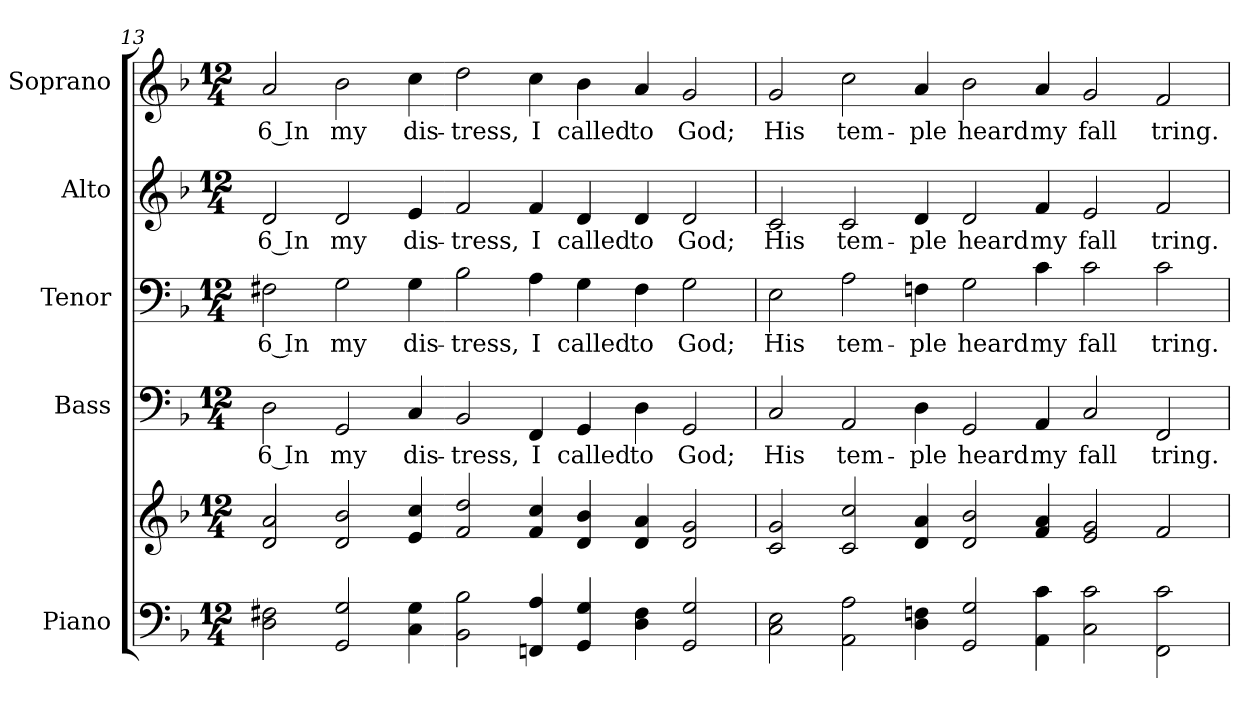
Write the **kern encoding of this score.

**kern	**kern	**kern	**text	**kern	**text	**kern	**text	**kern	**text
*part5	*part5	*part4	*part4	*part3	*part3	*part2	*part2	*part1	*part1
*staff6	*staff5	*staff4	*staff4	*staff3	*staff3	*staff2	*staff2	*staff1	*staff1
*I"Piano	*	*I"Bass	*	*I"Tenor	*	*I"Alto	*	*I"Soprano	*
*I'Pno.	*	*I'B.	*	*I'T.	*	*I'A.	*	*I'S.	*
!!LO:PB:g=z
*clefF4	*clefG2	*clefF4	*	*clefF4	*	*clefG2	*	*clefG2	*
*k[b-]	*k[b-]	*k[b-]	*	*k[b-]	*	*k[b-]	*	*k[b-]	*
*d:	*d:	*d:	*	*d:	*	*d:	*	*d:	*
*M12/4	*M12/4	*M12/4	*	*M12/4	*	*M12/4	*	*M12/4	*
=13	=13	=13	=13	=13	=13	=13	=13	=13	=13
!	!	!	!LO:LY:b:color=#000000	!	!	!	!	!	!
!	!	!	!	!	!LO:LY:b:color=#000000	!	!	!	!
!	!	!	!	!	!	!	!LO:LY:b:color=#000000	!	!
!	!	!	!	!	!	!	!	!	!LO:LY:b:color=#000000
2Di\ 2F#Xi	2di/ 2ai	2Di\	6 In	2F#Xi\	6 In	2di/	6 In	2ai/	6 In
!	!	!	!LO:LY:b:color=#000000	!	!	!	!	!	!
!	!	!	!	!	!LO:LY:b:color=#000000	!	!	!	!
!	!	!	!	!	!	!	!LO:LY:b:color=#000000	!	!
!	!	!	!	!	!	!	!	!	!LO:LY:b:color=#000000
2GGi/ 2Gi	2di/ 2b-i	2GGi/	my	2Gi\	my	2di/	my	2b-i\	my
!	!	!	!LO:LY:b:color=#000000	!	!	!	!	!	!
!	!	!	!	!	!LO:LY:b:color=#000000	!	!	!	!
!	!	!	!	!	!	!	!LO:LY:b:color=#000000	!	!
!	!	!	!	!	!	!	!	!	!LO:LY:b:color=#000000
4Ci\ 4Gi	4ei/ 4cci	4Ci/	dis-	4Gi\	dis-	4ei/	dis-	4cci\	dis-
!	!	!	!LO:LY:b:color=#000000	!	!	!	!	!	!
!	!	!	!	!	!LO:LY:b:color=#000000	!	!	!	!
!	!	!	!	!	!	!	!LO:LY:b:color=#000000	!	!
!	!	!	!	!	!	!	!	!	!LO:LY:b:color=#000000
2BB-i\ 2B-i	2fi/ 2ddi	2BB-i/	-tress,	2B-i\	-tress,	2fi/	-tress,	2ddi\	-tress,
!	!	!	!LO:LY:b:color=#000000	!	!	!	!	!	!
!	!	!	!	!	!LO:LY:b:color=#000000	!	!	!	!
!	!	!	!	!	!	!	!LO:LY:b:color=#000000	!	!
!	!	!	!	!	!	!	!	!	!LO:LY:b:color=#000000
4FFni/ 4Ai	4fi/ 4cci	4FFi/	I	4Ai\	I	4fi/	I	4cci\	I
!	!	!	!LO:LY:b:color=#000000	!	!	!	!	!	!
!	!	!	!	!	!LO:LY:b:color=#000000	!	!	!	!
!	!	!	!	!	!	!	!LO:LY:b:color=#000000	!	!
!	!	!	!	!	!	!	!	!	!LO:LY:b:color=#000000
4GGi/ 4Gi	4di/ 4b-i	4GGi/	called	4Gi\	called	4di/	called	4b-i\	called
!	!	!	!LO:LY:b:color=#000000	!	!	!	!	!	!
!	!	!	!	!	!LO:LY:b:color=#000000	!	!	!	!
!	!	!	!	!	!	!	!LO:LY:b:color=#000000	!	!
!	!	!	!	!	!	!	!	!	!LO:LY:b:color=#000000
4Di\ 4F#i	4di/ 4ai	4Di\	to	4F#i\	to	4di/	to	4ai/	to
!	!	!	!LO:LY:b:color=#000000	!	!	!	!	!	!
!	!	!	!	!	!LO:LY:b:color=#000000	!	!	!	!
!	!	!	!	!	!	!	!LO:LY:b:color=#000000	!	!
!	!	!	!	!	!	!	!	!	!LO:LY:b:color=#000000
2GGi/ 2Gi	2di/ 2gi	2GGi/	God;	2Gi\	God;	2di/	God;	2gi/	God;
=14	=14	=14	=14	=14	=14	=14	=14	=14	=14
!	!	!	!LO:LY:b:color=#000000	!	!	!	!	!	!
!	!	!	!	!	!LO:LY:b:color=#000000	!	!	!	!
!	!	!	!	!	!	!	!LO:LY:b:color=#000000	!	!
!	!	!	!	!	!	!	!	!	!LO:LY:b:color=#000000
2Ci\ 2Ei	2ci/ 2gi	2Ci/	His	2Ei\	His	2ci/	His	2gi/	His
!	!	!	!LO:LY:b:color=#000000	!	!	!	!	!	!
!	!	!	!	!	!LO:LY:b:color=#000000	!	!	!	!
!	!	!	!	!	!	!	!LO:LY:b:color=#000000	!	!
!	!	!	!	!	!	!	!	!	!LO:LY:b:color=#000000
2AAi\ 2Ai	2ci/ 2cci	2AAi/	tem-	2Ai\	tem-	2ci/	tem-	2cci\	tem-
!	!	!	!LO:LY:b:color=#000000	!	!	!	!	!	!
!	!	!	!	!	!LO:LY:b:color=#000000	!	!	!	!
!	!	!	!	!	!	!	!LO:LY:b:color=#000000	!	!
!	!	!	!	!	!	!	!	!	!LO:LY:b:color=#000000
4Di\ 4Fni	4di/ 4ai	4Di\	-ple	4Fni\	-ple	4di/	-ple	4ai/	-ple
!	!	!	!LO:LY:b:color=#000000	!	!	!	!	!	!
!	!	!	!	!	!LO:LY:b:color=#000000	!	!	!	!
!	!	!	!	!	!	!	!LO:LY:b:color=#000000	!	!
!	!	!	!	!	!	!	!	!	!LO:LY:b:color=#000000
2GGi/ 2Gi	2di/ 2b-i	2GGi/	heard	2Gi\	heard	2di/	heard	2b-i\	heard
!	!	!	!LO:LY:b:color=#000000	!	!	!	!	!	!
!	!	!	!	!	!LO:LY:b:color=#000000	!	!	!	!
!	!	!	!	!	!	!	!LO:LY:b:color=#000000	!	!
!	!	!	!	!	!	!	!	!	!LO:LY:b:color=#000000
4AAi\ 4ci	4fi/ 4ai	4AAi/	my	4ci\	my	4fi/	my	4ai/	my
!	!	!	!LO:LY:b:color=#000000	!	!	!	!	!	!
!	!	!	!	!	!LO:LY:b:color=#000000	!	!	!	!
!	!	!	!	!	!	!	!LO:LY:b:color=#000000	!	!
!	!	!	!	!	!	!	!	!	!LO:LY:b:color=#000000
2Ci\ 2ci	2ei/ 2gi	2Ci/	fall	2ci\	fall	2ei/	fall	2gi/	fall
!	!	!	!LO:LY:b:color=#000000	!	!	!	!	!	!
!	!	!	!	!	!LO:LY:b:color=#000000	!	!	!	!
!	!	!	!	!	!	!	!LO:LY:b:color=#000000	!	!
!	!	!	!	!	!	!	!	!	!LO:LY:b:color=#000000
2FFi\ 2ci	2fi/	2FFi/	tring.	2ci\	tring.	2fi/	tring.	2fi/	tring.
=	=	=	=	=	=	=	=	=	=
*-	*-	*-	*-	*-	*-	*-	*-	*-	*-
